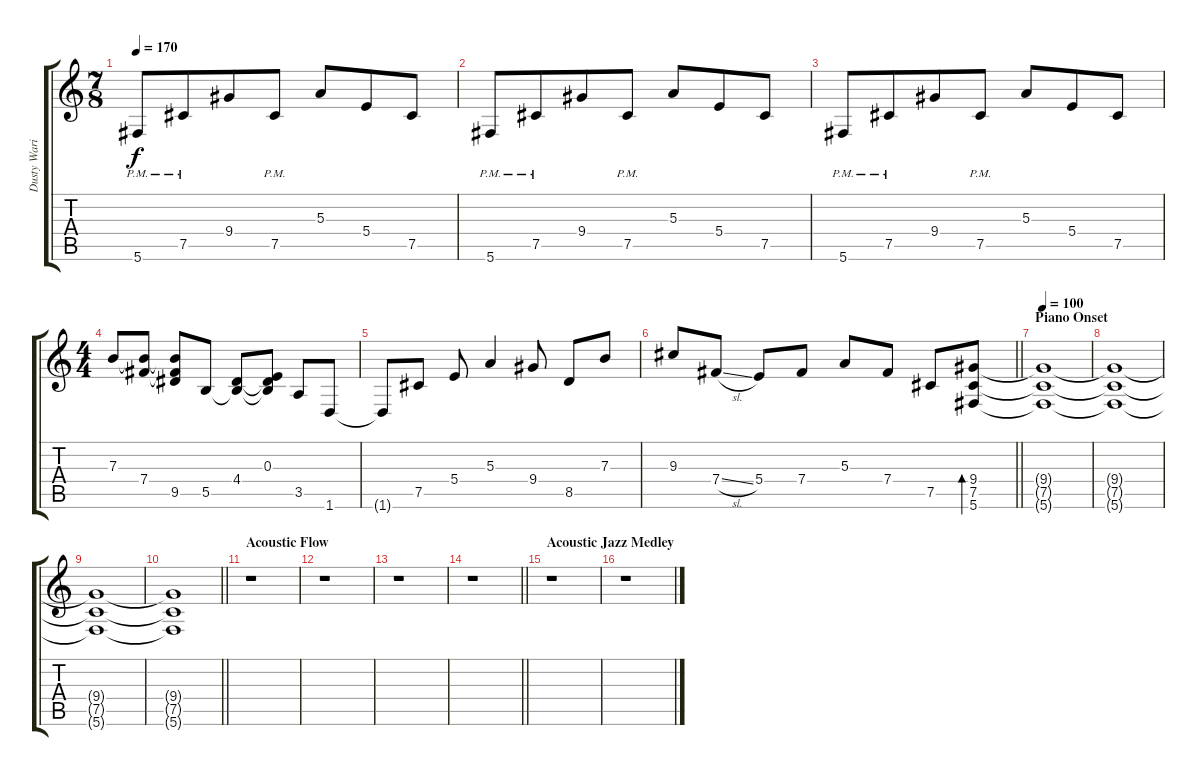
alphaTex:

\track ("Dusty Waring" "Dusty Wari") {instrument overdrivenguitar}
\staff {score tabs}
\tuning (Db4 Ab3 E3 B2 Gb2 Db2) {hide}
\ts (7 8)
\tempo 170
\clef g2
\ks c
5.6{pm}.8{dy f} 7.5{pm}.8 9.4.8 7.5{pm}.8 5.3.8 5.4.8 7.5.8 |
5.6{pm}.8 7.5{pm}.8 9.4.8 7.5{pm}.8 5.3.8 5.4.8 7.5.8 |
5.6{pm}.8 7.5{pm}.8 9.4.8 7.5{pm}.8 5.3.8 5.4.8 7.5.8 |
\ts (4 4)
7.3.8 (7.3{t} 7.4).8 (7.3{t} 7.4{t} 9.5).8 5.5.8 (4.4 5.5{t}).8 (0.3 4.4{t} 5.5{t}).8 3.5.8 1.6.8 |
1.6{t}.8 7.5.8 5.4.8 5.3.4 9.4.8 8.5.8 7.3.8 |
\barLineRight lightlight
9.3.8 7.4{sl}.8 5.4.8 7.4.8 5.3.8 7.4.8 7.5.8 (9.4 7.5 5.6).8{bd 240} |
\section ("" "Piano Onset")
\tempo 100
(9.4{t} 7.5{t} 5.6{t}).1{volume 5} |
(9.4{t} 7.5{t} 5.6{t}).1 |
(9.4{t} 7.5{t} 5.6{t}).1 |
\barLineRight lightlight
(9.4{t} 7.5{t} 5.6{t}).1 |
\section ("" "Acoustic Flow")
r.1 |
r.1 |
r.1 |
\barLineRight lightlight
r.1 |
\section ("" "Acoustic Jazz Medley")
r.1 |
r.1
